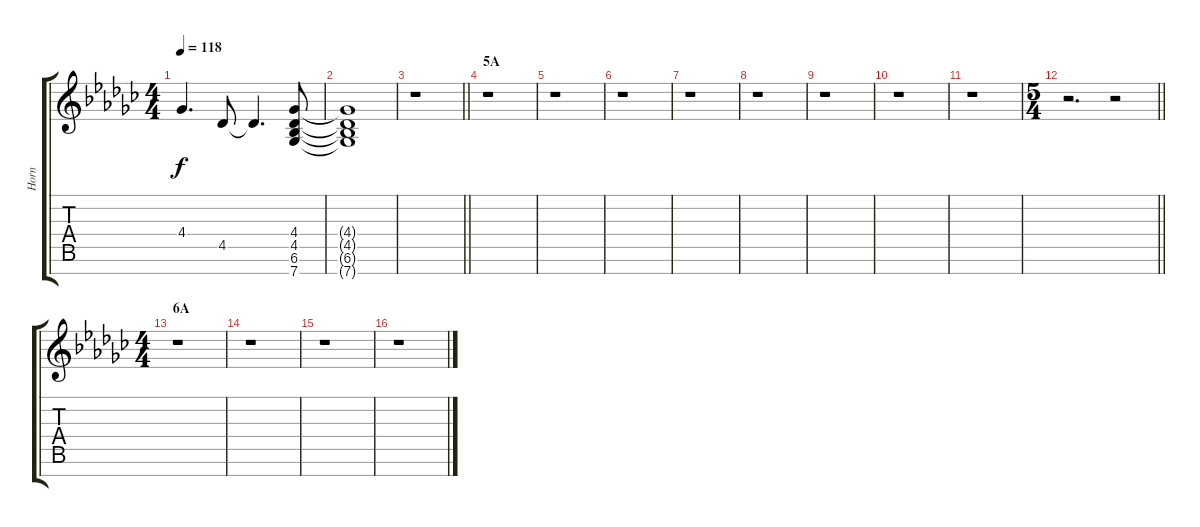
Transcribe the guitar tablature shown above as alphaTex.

\track ("Horn" "Horn") {instrument frenchhorn}
\staff {score tabs}
\tuning (E5 B4 G4 D4 A3 E3 B2) {hide}
\ts (4 4)
\tempo 118
\clef g2
\ks gb
4.4.4{d dy f} 4.5.8 4.5{t}.4{d} (4.4 4.5 6.6 7.7).8 |
(4.4{t} 4.5{t} 6.6{t} 7.7{t}).1 |
\barLineRight lightlight
r.1 |
\section ("" "5A")
r.1 |
r.1 |
r.1 |
r.1 |
r.1 |
r.1 |
r.1 |
r.1 |
\ts (5 4)
\barLineRight lightlight
r.2{d} r.2 |
\ts (4 4)
\section ("" "6A")
r.1 |
r.1 |
r.1 |
r.1
